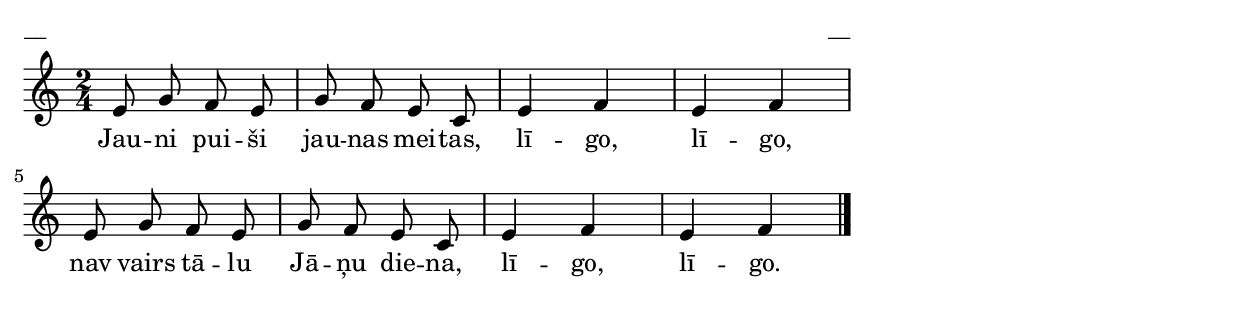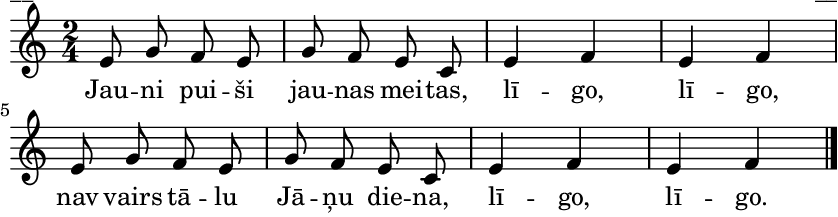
\version "2.13.18"
#(ly:set-option 'crop #t)

%\header {
%    title = "Jauni puiši jaunas meitas",AA lapas, Jāņi
%}
\paper {
line-width = 14\cm
left-margin = 0.4\cm
between-system-padding = 0.1\cm
between-system-space = 0.1\cm
}
\layout {
indent = #0
ragged-last = ##f
}

voiceA = \relative c' {
\clef "treble"
\key c \major
\time 2/4
e8 g f e |
g8 f e c |
e4 f |
e4 f |
e8 g f e |
g8 f e c |
e4 f |
e4 f |
\bar "|."
} 

lyricA = \lyricmode {
Jau -- ni pui -- ši jau -- nas mei -- tas, lī -- go, lī -- go, nav vairs tā -- lu Jā -- ņu die -- na, lī -- go, lī -- go.
} 

fullScore = <<
\new Staff {
<<
\new Voice = "voiceA" { \oneVoice \autoBeamOff \voiceA }
\new Lyrics \lyricsto "voiceA" \lyricA
>>
}
>>

\score {
\fullScore
\header { piece = "__" opus = "__" }
}
\markup { \with-color #(x11-color 'white) \sans \smaller "__" }
\score {
\unfoldRepeats
\fullScore
\midi {
\context { \Staff \remove "Staff_performer" }
\context { \Voice \consists "Staff_performer" }
}
}


